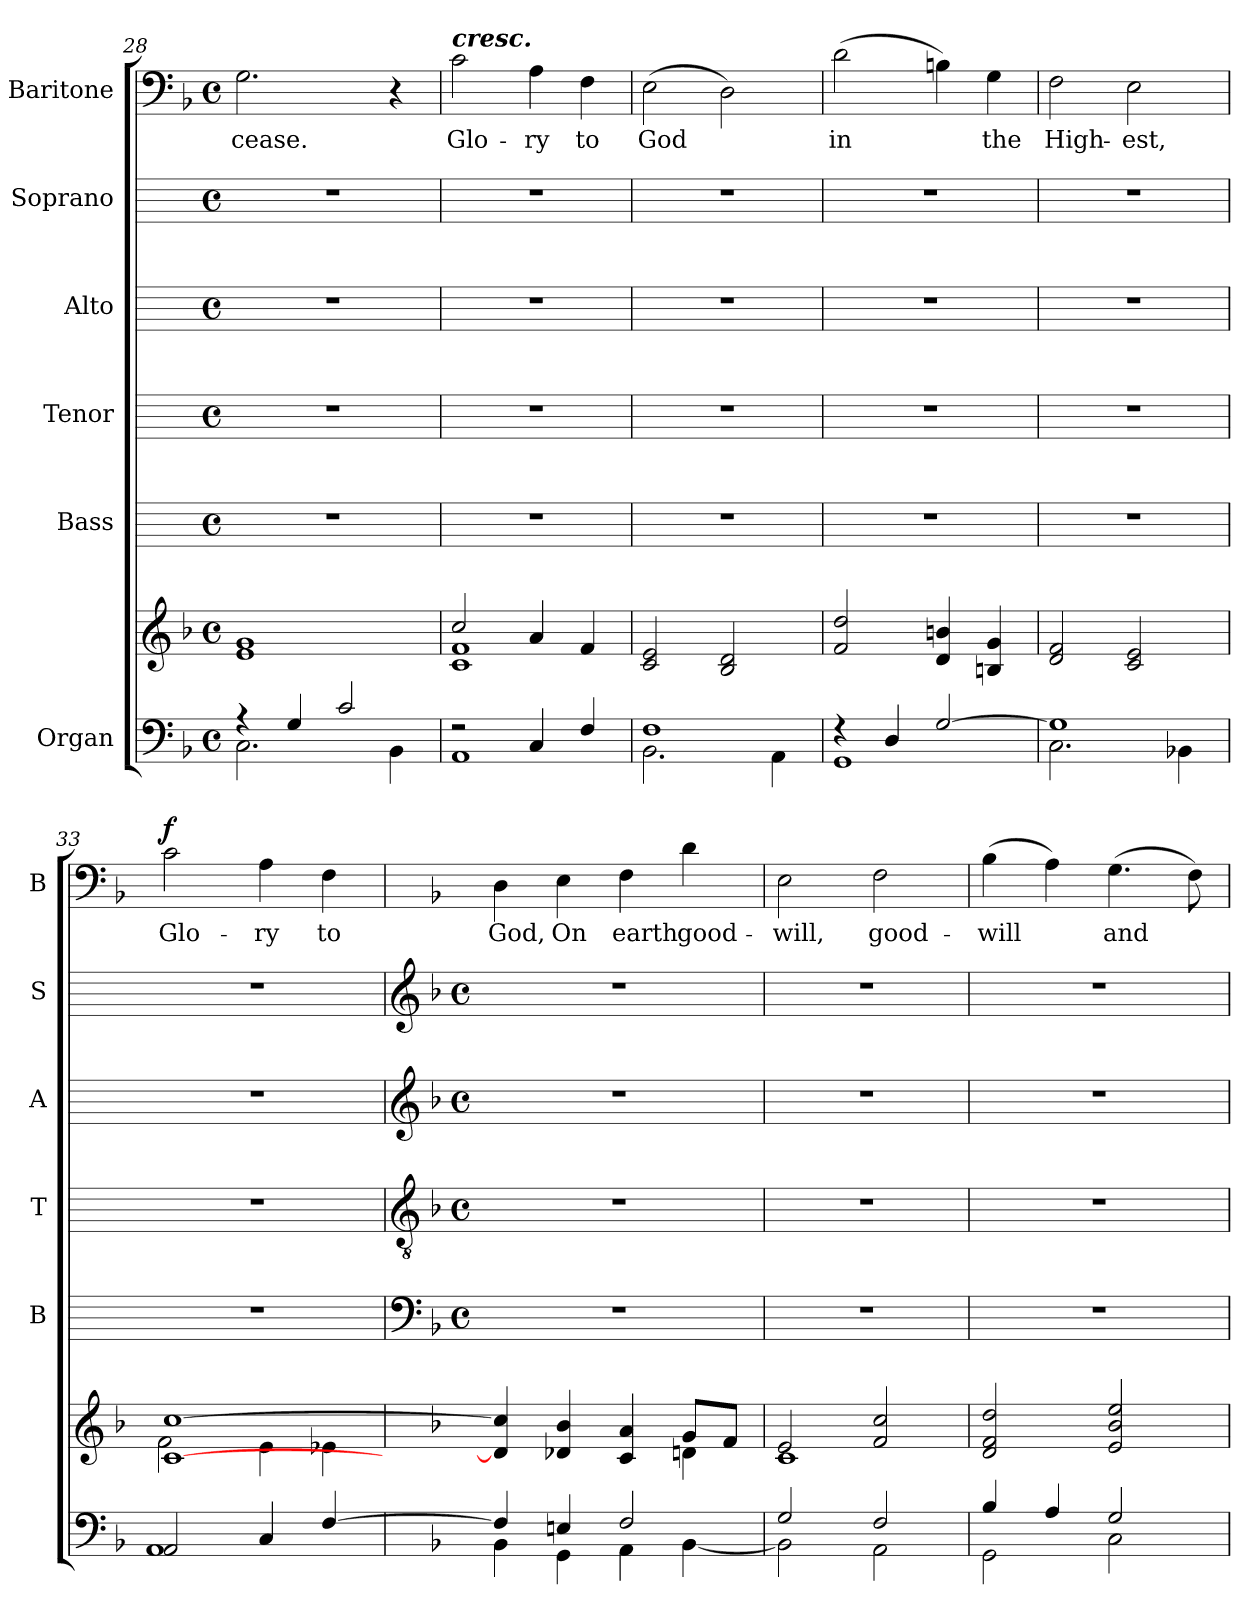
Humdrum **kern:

**kern	**kern	**kern	**kern	**kern	**kern	**kern	**text	**dynam
*part6	*part6	*part5	*part4	*part3	*part2	*part1	*part1	*part1
*staff7	*staff6	*staff5	*staff4	*staff3	*staff2	*staff1	*staff1	*staff1
*I"Organ	*	*I"Bass	*I"Tenor	*I"Alto	*I"Soprano	*I"Baritone	*	*
*	*	*I'B	*I'T	*I'A	*I'S	*I'B	*	*
*clefF4	*clefG2	*	*	*	*	*clefF4	*	*
*k[b-]	*k[b-]	*	*	*	*	*k[b-]	*	*
*F:	*F:	*	*	*	*	*F:	*	*
*M4/4	*M4/4	*M4/4	*M4/4	*M4/4	*M4/4	*M4/4	*	*
*met(c)	*met(c)	*met(c)	*met(c)	*met(c)	*met(c)	*met(c)	*	*
=28	=28	=28	=28	=28	=28	=28	=28	=28
*^	*^	*	*	*	*	*	*	*
!	!	!	!	!	!	!	!	!	!LO:LY:b	!
4r	2.C\	1g	1e\	1r	1r	1r	1r	2.G	cease.	.
4G/	.	.	.	.	.	.	.	.	.	.
2c/	.	.	.	.	.	.	.	.	.	.
.	4BB-\	.	.	.	.	.	.	4r	.	.
=29	=29	=29	=29	=29	=29	=29	=29	=29	=29	=29
!	!	!	!	!	!	!	!	!LO:TX:a:Bi:t=cresc.	!	!
!	!	!	!	!	!	!	!	!	!LO:LY:b	!
2r	1AA\	2cc/	1c\ 1f\	1r	1r	1r	1r	2c	Glo-	.
!	!	!	!	!	!	!	!	!	!LO:LY:b	!
4C/	.	4a	.	.	.	.	.	4A	-ry	.
!	!	!	!	!	!	!	!	!	!LO:LY:b	!
4F/	.	4f	.	.	.	.	.	4F	to	.
=30	=30	=30	=30	=30	=30	=30	=30	=30	=30	=30
!	!	!	!	!	!	!	!	!	!LO:LY:b	!
1F/	2.BB-\	2c 2e	1ryy	1r	1r	1r	1r	(>2E	God	.
.	.	2B- 2d	.	.	.	.	.	2D)	.	.
.	4AA\	.	.	.	.	.	.	.	.	.
=31	=31	=31	=31	=31	=31	=31	=31	=31	=31	=31
!	!	!	!	!	!	!	!	!	!LO:LY:b	!
4r	1GG\	2f 2dd	1ryy	1r	1r	1r	1r	(>2d	in	.
4D/	.	.	.	.	.	.	.	.	.	.
[2G/	.	4d 4bn	.	.	.	.	.	4Bn)	.	.
!	!	!	!	!	!	!	!	!	!LO:LY:b	!
.	.	4Bn 4g	.	.	.	.	.	4G	the	.
=32	=32	=32	=32	=32	=32	=32	=32	=32	=32	=32
!	!	!	!	!	!	!	!	!	!LO:LY:b	!
1G/]	2.C\	2d 2f	1ryy	1r	1r	1r	1r	2F	High-	.
!	!	!	!	!	!	!	!	!	!LO:LY:b	!
.	.	2c 2e	.	.	.	.	.	2E	-est,	.
.	4BB-X\	.	.	.	.	.	.	.	.	.
=33	=33	=33	=33	=33	=33	=33	=33	=33	=33	=33
!	!	!	!	!	!	!	!	!	!LO:LY:b	!LO:DY:b
2AA/	1AA\	[1c [1cc	2f\	1r	1r	1r	1r	2c	Glo-	f
!	!	!	!	!	!	!	!	!	!LO:LY:b	!
4C/	.	.	4e\	.	.	.	.	4A	-ry	.
!	!	!	!	!	!	!	!	!	!LO:LY:b	!
[4F/	.	.	4e-X\	.	.	.	.	4F	to	.
!!LO:LB:g=z
=34	=34	=34	=34	=34	=34	=34	=34	=34	=34	=34
*	*	*	*	*clefF4	*clefGv2	*clefG2	*clefG2	*	*	*
*	*	*	*	*k[b-]	*k[b-]	*k[b-]	*k[b-]	*	*	*
*	*	*	*	*F:	*F:	*F:	*F:	*	*	*
*	*	*	*	*M4/4	*M4/4	*M4/4	*M4/4	*	*	*
*	*	*	*	*met(c)	*met(c)	*met(c)	*met(c)	*	*	*
!	!	!	!	!	!	!	!	!	!LO:LY:b	!
4F/]	4BB-\	4d/] 4cc/]	2.ryy	1r	1r	1r	1r	4D	God,	.
!	!	!	!	!	!	!	!	!	!LO:LY:b	!
4En/	4GG\	4d-X/ 4b-/	.	.	.	.	.	4E	On	.
!	!	!	!	!	!	!	!	!	!LO:LY:b	!
2F/	4AA\	4c/ 4a/	.	.	.	.	.	4F	earth	.
!	!	!	!	!	!	!	!	!	!LO:LY:b	!
.	[4BB-\	8g/L	4dn\	.	.	.	.	4d	good-	.
.	.	8f/J	.	.	.	.	.	.	.	.
=35	=35	=35	=35	=35	=35	=35	=35	=35	=35	=35
!	!	!	!	!	!	!	!	!	!LO:LY:b	!
2G/	2BB-\]	2e/	1c\	1r	1r	1r	1r	2E	-will,	.
!	!	!	!	!	!	!	!	!	!LO:LY:b	!
2F/	2AA\	2f/ 2cc/	.	.	.	.	.	2F	good-	.
=36	=36	=36	=36	=36	=36	=36	=36	=36	=36	=36
!	!	!	!	!	!	!	!	!	!LO:LY:b	!
4B-/	2GG\	2d/ 2f/ 2dd/	1ryy	1r	1r	1r	1r	(>4B-	-will	.
4A/	.	.	.	.	.	.	.	4A)	.	.
!	!	!	!	!	!	!	!	!	!LO:LY:b	!
2G/	2C\	2e/ 2b-/ 2ee/	.	.	.	.	.	(>4.G	and	.
.	.	.	.	.	.	.	.	8F)	.	.
*v	*v	*	*	*	*	*	*	*	*	*
*	*v	*v	*	*	*	*	*	*	*
=	=	=	=	=	=	=	=	=
*-	*-	*-	*-	*-	*-	*-	*-	*-
